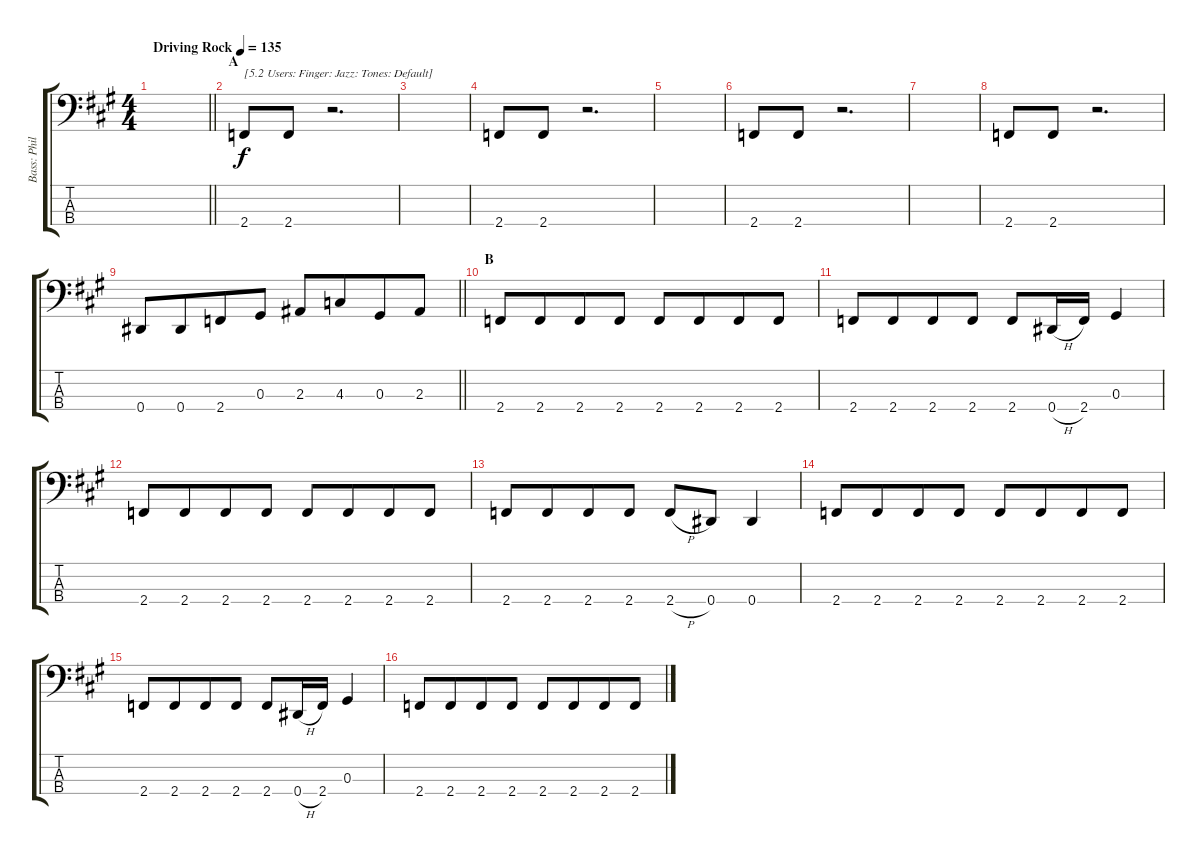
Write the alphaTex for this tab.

\track ("Bass: Phillip" "Bass: Phil") {instrument electricbassfinger}
\staff {score tabs}
\tuning (Gb2 Db2 Ab1 Eb1) {hide}
\ts (4 4)
\tempo (135 "Driving Rock")
\clef f4
\barLineRight lightlight
\ks a
|
\section ("" "A")
2.4.8{txt "[5.2 Users: Finger: Jazz: Tones: Default]"} 2.4.8 r.2{d} |
|
2.4.8 2.4.8 r.2{d} |
|
2.4.8 2.4.8 r.2{d} |
|
2.4.8 2.4.8 r.2{d} |
\barLineRight lightlight
0.4.8 0.4.8{beam merge} 2.4.8 0.3.8 2.3.8 4.3.8{beam merge} 0.3.8 2.3.8 |
\section ("" "B")
2.4.8 2.4.8{beam merge} 2.4.8 2.4.8 2.4.8 2.4.8{beam merge} 2.4.8 2.4.8 |
2.4.8 2.4.8{beam merge} 2.4.8 2.4.8 2.4.8 0.4{h}.16 2.4.16 0.3.4 |
2.4.8 2.4.8{beam merge} 2.4.8 2.4.8 2.4.8 2.4.8{beam merge} 2.4.8 2.4.8 |
2.4.8 2.4.8{beam merge} 2.4.8 2.4.8 2.4{h}.8 0.4.8 0.4.4 |
2.4.8 2.4.8{beam merge} 2.4.8 2.4.8 2.4.8 2.4.8{beam merge} 2.4.8 2.4.8 |
2.4.8 2.4.8{beam merge} 2.4.8 2.4.8 2.4.8 0.4{h}.16 2.4.16 0.3.4 |
2.4.8 2.4.8{beam merge} 2.4.8 2.4.8 2.4.8 2.4.8{beam merge} 2.4.8 2.4.8
